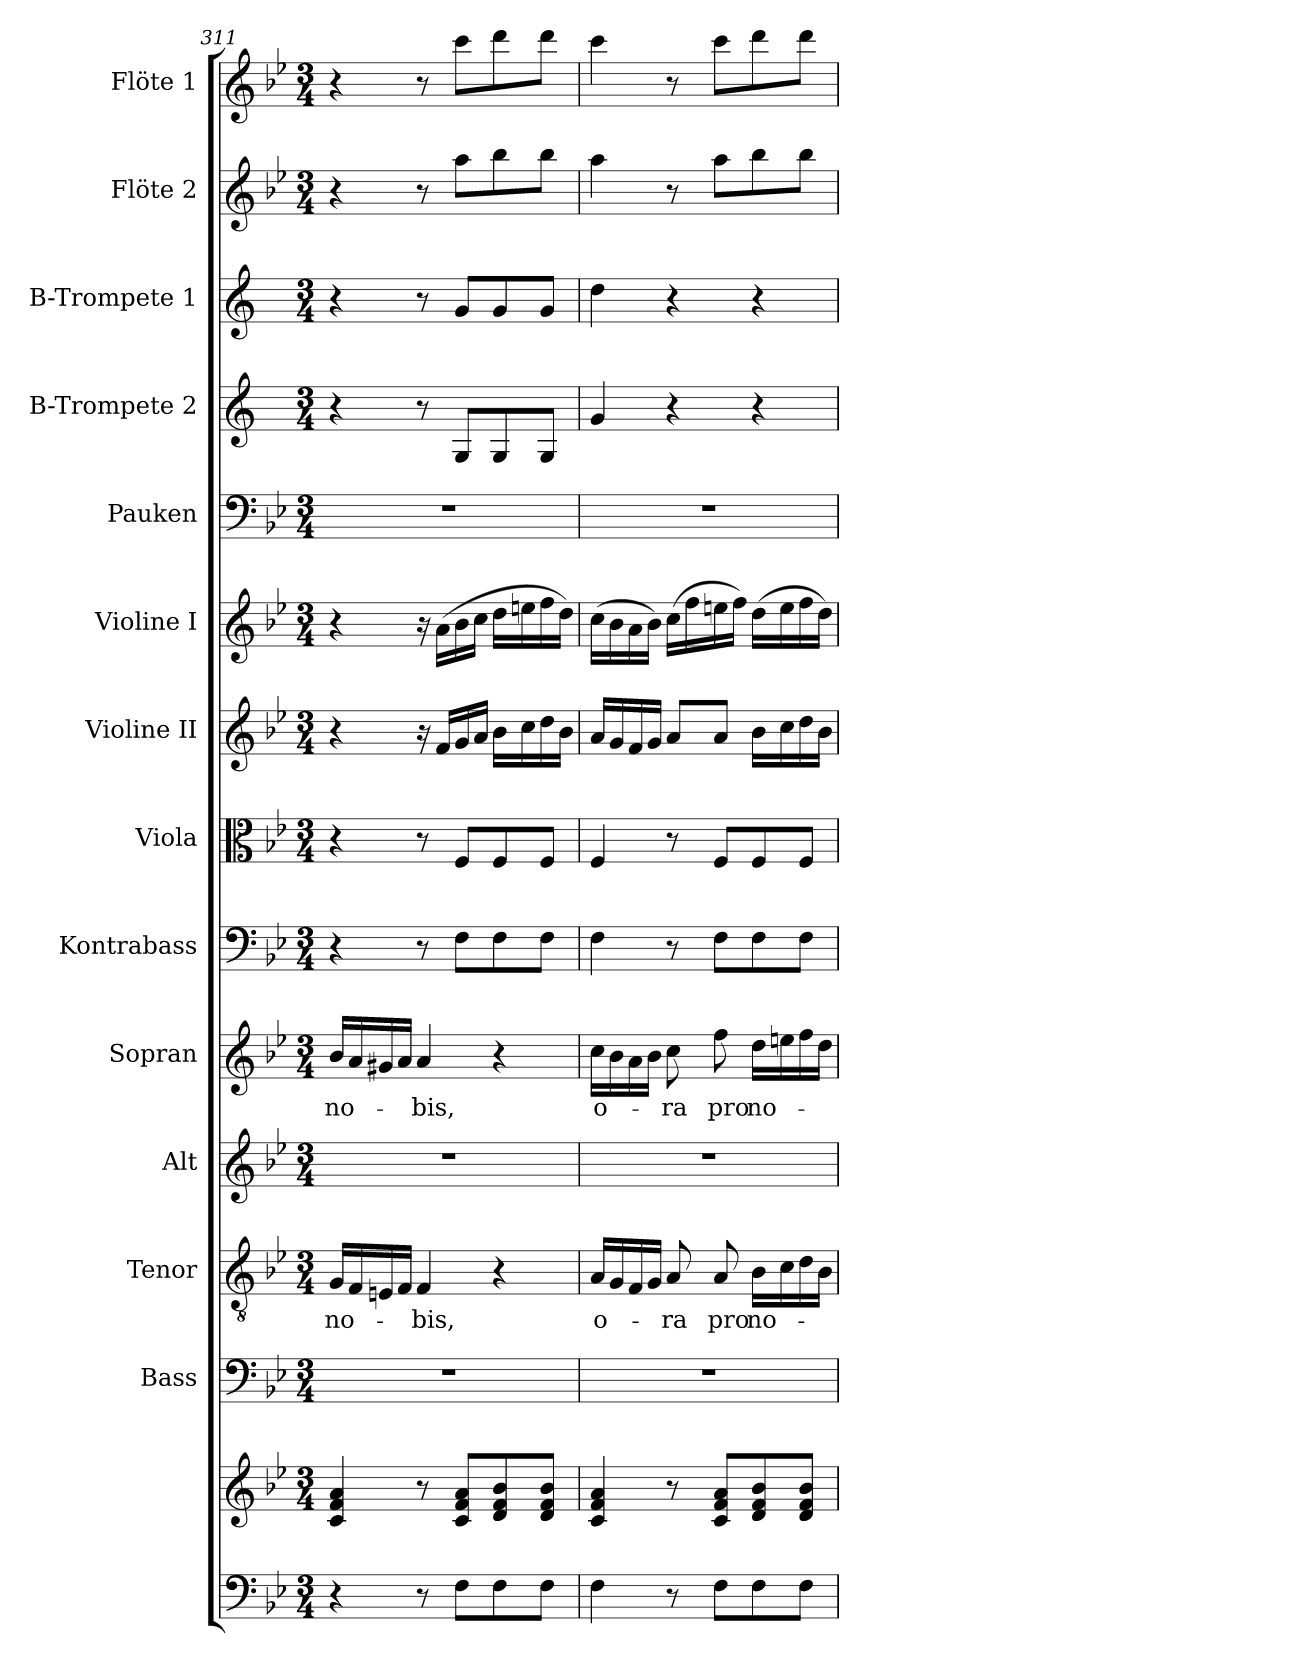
**kern	**kern	**kern	**kern	**text	**kern	**kern	**text	**kern	**kern	**kern	**kern	**kern	**kern	**kern	**kern	**kern
*part14	*part14	*part13	*part12	*part12	*part11	*part10	*part10	*part9	*part8	*part7	*part6	*part5	*part4	*part3	*part2	*part1
*staff15	*staff14	*staff13	*staff12	*staff12	*staff11	*staff10	*staff10	*staff9	*staff8	*staff7	*staff6	*staff5	*staff4	*staff3	*staff2	*staff1
*	*	*I"Bass	*I"Tenor	*	*I"Alt	*I"Sopran	*	*I"Kontrabass	*I"Viola	*I"Violine II	*I"Violine I	*I"Pauken	*I"B-Trompete 2	*I"B-Trompete 1	*I"Flöte 2	*I"Flöte 1
*	*	*I'B.	*I'T.	*	*I'A.	*I'S.	*	*I'Kb.	*I'Vla.	*I'Vl. II	*I'Vl. I	*I'Pk.	*I'B Trp. 2	*I'B Trp. 1	*I'Fl. 2	*I'Fl. 1
*clefF4	*clefG2	*clefF4	*clefGv2	*	*clefG2	*clefG2	*	*clefF4	*clefC3	*clefG2	*clefG2	*clefF4	*clefG2	*clefG2	*clefG2	*clefG2
*	*	*	*	*	*	*	*	*ITrd7c12	*	*	*	*	*ITrd1c2	*ITrd1c2	*	*
*k[b-e-]	*k[b-e-]	*k[b-e-]	*k[b-e-]	*	*k[b-e-]	*k[b-e-]	*	*k[b-e-]	*k[b-e-]	*k[b-e-]	*k[b-e-]	*k[b-e-]	*k[b-e-]	*k[b-e-]	*k[b-e-]	*k[b-e-]
*B-:	*B-:	*B-:	*B-:	*	*B-:	*B-:	*	*B-:	*B-:	*B-:	*B-:	*B-:	*B-:	*B-:	*B-:	*B-:
*M3/4	*M3/4	*M3/4	*M3/4	*	*M3/4	*M3/4	*	*M3/4	*M3/4	*M3/4	*M3/4	*M3/4	*M3/4	*M3/4	*M3/4	*M3/4
=311	=311	=311	=311	=311	=311	=311	=311	=311	=311	=311	=311	=311	=311	=311	=311	=311
!	!	!	!	!LO:LY:b	!	!	!LO:LY:b	!	!	!	!	!	!	!	!	!
4r	4c/ 4f/ 4a/	2.r	16G/LL	no-	2.r	16b-/LL	no-	4r	4r	4r	4r	2.r	4r	4r	4r	4r
.	.	.	16F/	.	.	16a/	.	.	.	.	.	.	.	.	.	.
.	.	.	16En/	.	.	16g#X/	.	.	.	.	.	.	.	.	.	.
.	.	.	16F/JJ	.	.	16a/JJ	.	.	.	.	.	.	.	.	.	.
!	!	!	!	!LO:LY:b	!	!	!LO:LY:b	!	!	!	!	!	!	!	!	!
8r	8r	.	4F/	-bis,	.	4a/	-bis,	8r	8r	16r	16r	.	8r	8r	8r	8r
.	.	.	.	.	.	.	.	.	.	16f/LL	(>16a\LL	.	.	.	.	.
8F\L	8c/ 8f/ 8a/L	.	.	.	.	.	.	8FF\L	8F/L	16g/	16b-\	.	8F/L	8f/L	8aa\L	8ccc\L
.	.	.	.	.	.	.	.	.	.	16a/JJ	16cc\JJ	.	.	.	.	.
8F\	8d/ 8f/ 8b-/	.	4r	.	.	4r	.	8FF\	8F/	16b-\LL	16dd\LL	.	8F/	8f/	8bb-\	8ddd\
.	.	.	.	.	.	.	.	.	.	16cc\	16een\	.	.	.	.	.
8F\J	8d/ 8f/ 8b-/J	.	.	.	.	.	.	8FF\J	8F/J	16dd\	16ff\	.	8F/J	8f/J	8bb-\J	8ddd\J
.	.	.	.	.	.	.	.	.	.	16b-\JJ	16dd\JJ)	.	.	.	.	.
=312	=312	=312	=312	=312	=312	=312	=312	=312	=312	=312	=312	=312	=312	=312	=312	=312
!	!	!	!	!LO:LY:b	!	!	!LO:LY:b	!	!	!	!	!	!	!	!	!
4F\	4c/ 4f/ 4a/	2.r	16A/LL	o-	2.r	16cc\LL	o-	4FF\	4F/	16a/LL	(>16cc\LL	2.r	4f/	4cc\	4aa\	4ccc\
.	.	.	16G/	.	.	16b-\	.	.	.	16g/	16b-\	.	.	.	.	.
.	.	.	16F/	.	.	16a\	.	.	.	16f/	16a\	.	.	.	.	.
.	.	.	16G/JJ	.	.	16b-\JJ	.	.	.	16g/JJ	16b-\JJ)	.	.	.	.	.
!	!	!	!	!LO:LY:b	!	!	!LO:LY:b	!	!	!	!	!	!	!	!	!
8r	8r	.	8A/	-ra	.	8cc\	-ra	8r	8r	8a/L	(>16cc\LL	.	4r	4r	8r	8r
.	.	.	.	.	.	.	.	.	.	.	16ff\	.	.	.	.	.
!	!	!	!	!LO:LY:b	!	!	!LO:LY:b	!	!	!	!	!	!	!	!	!
8F\L	8c/ 8f/ 8a/L	.	8A/	pro	.	8ff\	pro	8FF\L	8F/L	8a/J	16een\	.	.	.	8aa\L	8ccc\L
.	.	.	.	.	.	.	.	.	.	.	16ff\JJ)	.	.	.	.	.
!	!	!	!	!LO:LY:b	!	!	!LO:LY:b	!	!	!	!	!	!	!	!	!
8F\	8d/ 8f/ 8b-/	.	16B-\LL	no-	.	16dd\LL	no-	8FF\	8F/	16b-\LL	(>16dd\LL	.	4r	4r	8bb-\	8ddd\
.	.	.	16c\	.	.	16een\	.	.	.	16cc\	16ee\	.	.	.	.	.
8F\J	8d/ 8f/ 8b-/J	.	16d\	.	.	16ff\	.	8FF\J	8F/J	16dd\	16ff\	.	.	.	8bb-\J	8ddd\J
.	.	.	16B-\JJ	.	.	16dd\JJ	.	.	.	16b-\JJ	16dd\JJ)	.	.	.	.	.
=	=	=	=	=	=	=	=	=	=	=	=	=	=	=	=	=
*-	*-	*-	*-	*-	*-	*-	*-	*-	*-	*-	*-	*-	*-	*-	*-	*-
